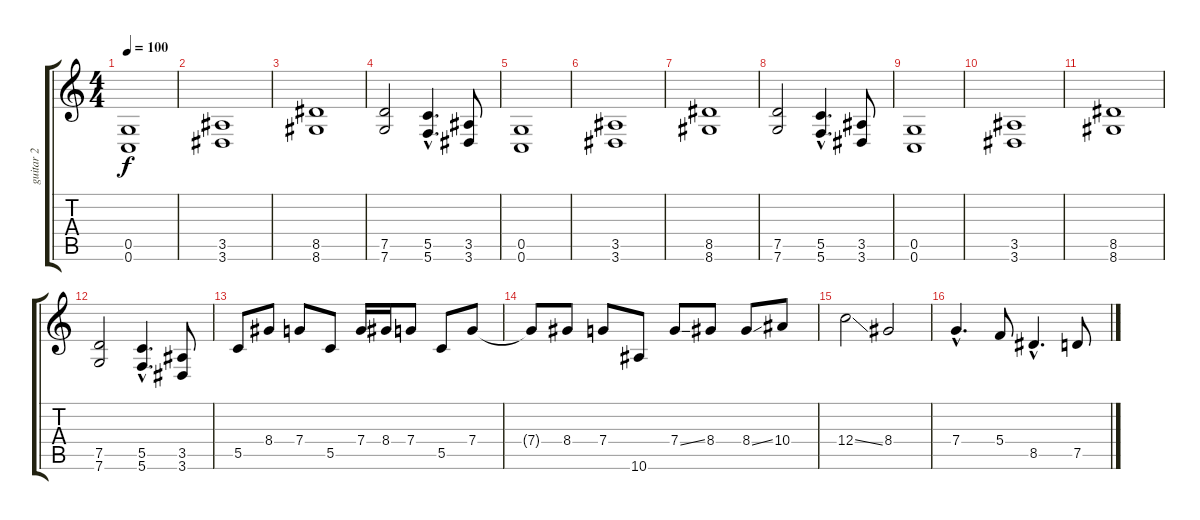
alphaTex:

\track ("guitar 2" "guitar 2") {instrument overdrivenguitar}
\staff {score tabs}
\tuning (D4 A3 F3 C3 G2 C2) {hide}
\ts (4 4)
\tempo 100
\clef g2
\ks c
(0.5 0.6).1{dy f} |
(3.5 3.6).1 |
(8.5 8.6).1 |
(7.5 7.6).2 (5.5{hac} 5.6{hac}).4{d} (3.5 3.6).8 |
(0.5 0.6).1 |
(3.5 3.6).1 |
(8.5 8.6).1 |
(7.5 7.6).2 (5.5{hac} 5.6{hac}).4{d} (3.5 3.6).8 |
(0.5 0.6).1 |
(3.5 3.6).1 |
(8.5 8.6).1 |
(7.5 7.6).2 (5.5{hac} 5.6{hac}).4{d} (3.5 3.6).8 |
5.5.8 8.4.8 7.4.8 5.5.8 7.4.16 8.4.16 7.4.8 5.5.8 7.4.8 |
7.4{t}.8 8.4.8 7.4.8 10.6.8 7.4{ss}.8 8.4.8 8.4{ss}.8 10.4.8 |
12.4{ss}.2 8.4.2 |
7.4{hac}.4{d} 5.4.8 8.5{hac}.4{d} 7.5.8
